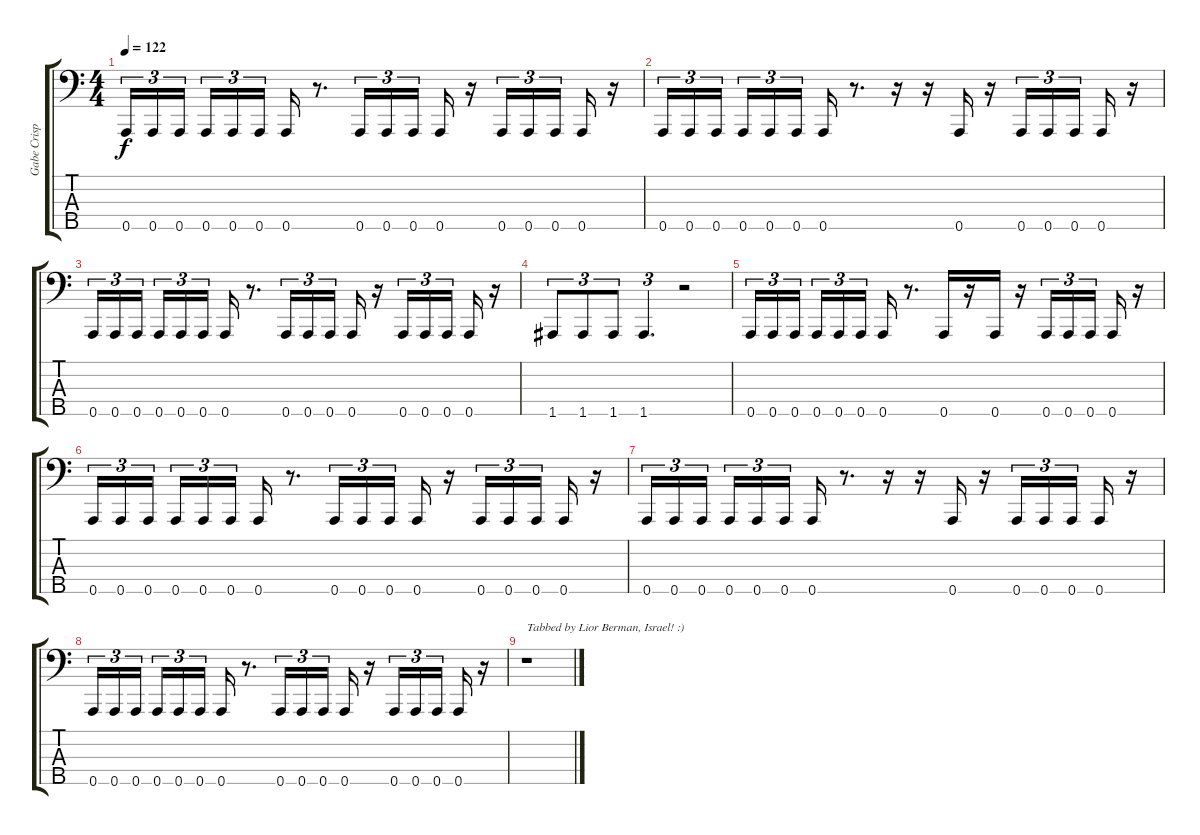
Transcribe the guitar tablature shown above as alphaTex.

\track ("Gabe Crisp" "Gabe Crisp") {instrument electricbassfinger}
\staff {score tabs}
\tuning (G2 D2 A1 E1 A0) {hide}
\ts (4 4)
\tempo 122
\clef f4
\ks c
0.5.16{tu (3 2) dy f} 0.5.16{tu (3 2)} 0.5.16{tu (3 2) beam splitsecondary} 0.5.16{tu (3 2)} 0.5.16{tu (3 2)} 0.5.16{tu (3 2)} 0.5.16 r.8{d} 0.5.16{tu (3 2)} 0.5.16{tu (3 2)} 0.5.16{tu (3 2) beam splitsecondary} 0.5.16 r.16 0.5.16{tu (3 2)} 0.5.16{tu (3 2)} 0.5.16{tu (3 2) beam splitsecondary} 0.5.16 r.16 |
0.5.16{tu (3 2)} 0.5.16{tu (3 2)} 0.5.16{tu (3 2) beam splitsecondary} 0.5.16{tu (3 2)} 0.5.16{tu (3 2)} 0.5.16{tu (3 2)} 0.5.16 r.8{d} r.16 r.16 0.5.16 r.16 0.5.16{tu (3 2)} 0.5.16{tu (3 2)} 0.5.16{tu (3 2) beam splitsecondary} 0.5.16 r.16 |
0.5.16{tu (3 2)} 0.5.16{tu (3 2)} 0.5.16{tu (3 2) beam splitsecondary} 0.5.16{tu (3 2)} 0.5.16{tu (3 2)} 0.5.16{tu (3 2)} 0.5.16 r.8{d} 0.5.16{tu (3 2)} 0.5.16{tu (3 2)} 0.5.16{tu (3 2) beam splitsecondary} 0.5.16 r.16 0.5.16{tu (3 2)} 0.5.16{tu (3 2)} 0.5.16{tu (3 2) beam splitsecondary} 0.5.16 r.16 |
1.5.8{tu (3 2)} 1.5.8{tu (3 2)} 1.5.8{tu (3 2)} 1.5.4{d tu (3 2)} r.2 |
0.5.16{tu (3 2)} 0.5.16{tu (3 2)} 0.5.16{tu (3 2) beam splitsecondary} 0.5.16{tu (3 2)} 0.5.16{tu (3 2)} 0.5.16{tu (3 2)} 0.5.16 r.8{d} 0.5.16 r.16 0.5.16 r.16 0.5.16{tu (3 2)} 0.5.16{tu (3 2)} 0.5.16{tu (3 2) beam splitsecondary} 0.5.16 r.16 |
0.5.16{tu (3 2)} 0.5.16{tu (3 2)} 0.5.16{tu (3 2) beam splitsecondary} 0.5.16{tu (3 2)} 0.5.16{tu (3 2)} 0.5.16{tu (3 2)} 0.5.16 r.8{d} 0.5.16{tu (3 2)} 0.5.16{tu (3 2)} 0.5.16{tu (3 2) beam splitsecondary} 0.5.16 r.16 0.5.16{tu (3 2)} 0.5.16{tu (3 2)} 0.5.16{tu (3 2) beam splitsecondary} 0.5.16 r.16 |
0.5.16{tu (3 2)} 0.5.16{tu (3 2)} 0.5.16{tu (3 2) beam splitsecondary} 0.5.16{tu (3 2)} 0.5.16{tu (3 2)} 0.5.16{tu (3 2)} 0.5.16 r.8{d} r.16 r.16 0.5.16 r.16 0.5.16{tu (3 2)} 0.5.16{tu (3 2)} 0.5.16{tu (3 2) beam splitsecondary} 0.5.16 r.16 |
0.5.16{tu (3 2)} 0.5.16{tu (3 2)} 0.5.16{tu (3 2) beam splitsecondary} 0.5.16{tu (3 2)} 0.5.16{tu (3 2)} 0.5.16{tu (3 2)} 0.5.16 r.8{d} 0.5.16{tu (3 2)} 0.5.16{tu (3 2)} 0.5.16{tu (3 2) beam splitsecondary} 0.5.16 r.16 0.5.16{tu (3 2)} 0.5.16{tu (3 2)} 0.5.16{tu (3 2) beam splitsecondary} 0.5.16 r.16 |
r.1{txt "Tabbed by Lior Berman, Israel! :)"}
